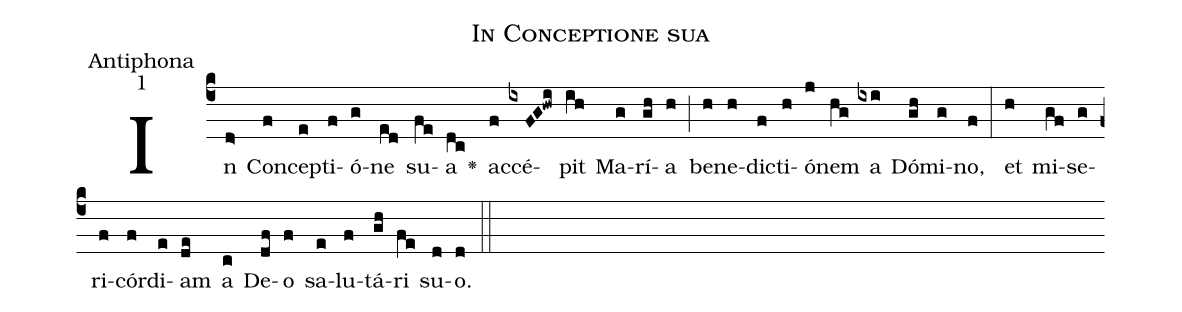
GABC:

name:In Conceptione sua;
office-part:Antiphona;
mode:1;
%%
(c4)In(d>) Con(f)cep(e)ti(f)ó(g)ne(ed) su(fe)a(dc) <v>\greheightstar</v>() ac(f)cé(ixFG!hwi)pit(ih) Ma(g)rí(gh)a(h) (;) be(h)ne(h)di(f)cti(h)ó(j)nem(hg) a(ixi) Dó(gh)mi(g)no,(f) (:) et(h) mi(gf)se(g)ri(f)cór(f)di(e)am(de) a(c) De(df)o(f) sa(e)lu(f)tá(gh)ri(fe) su(d)o.(d) (::)
